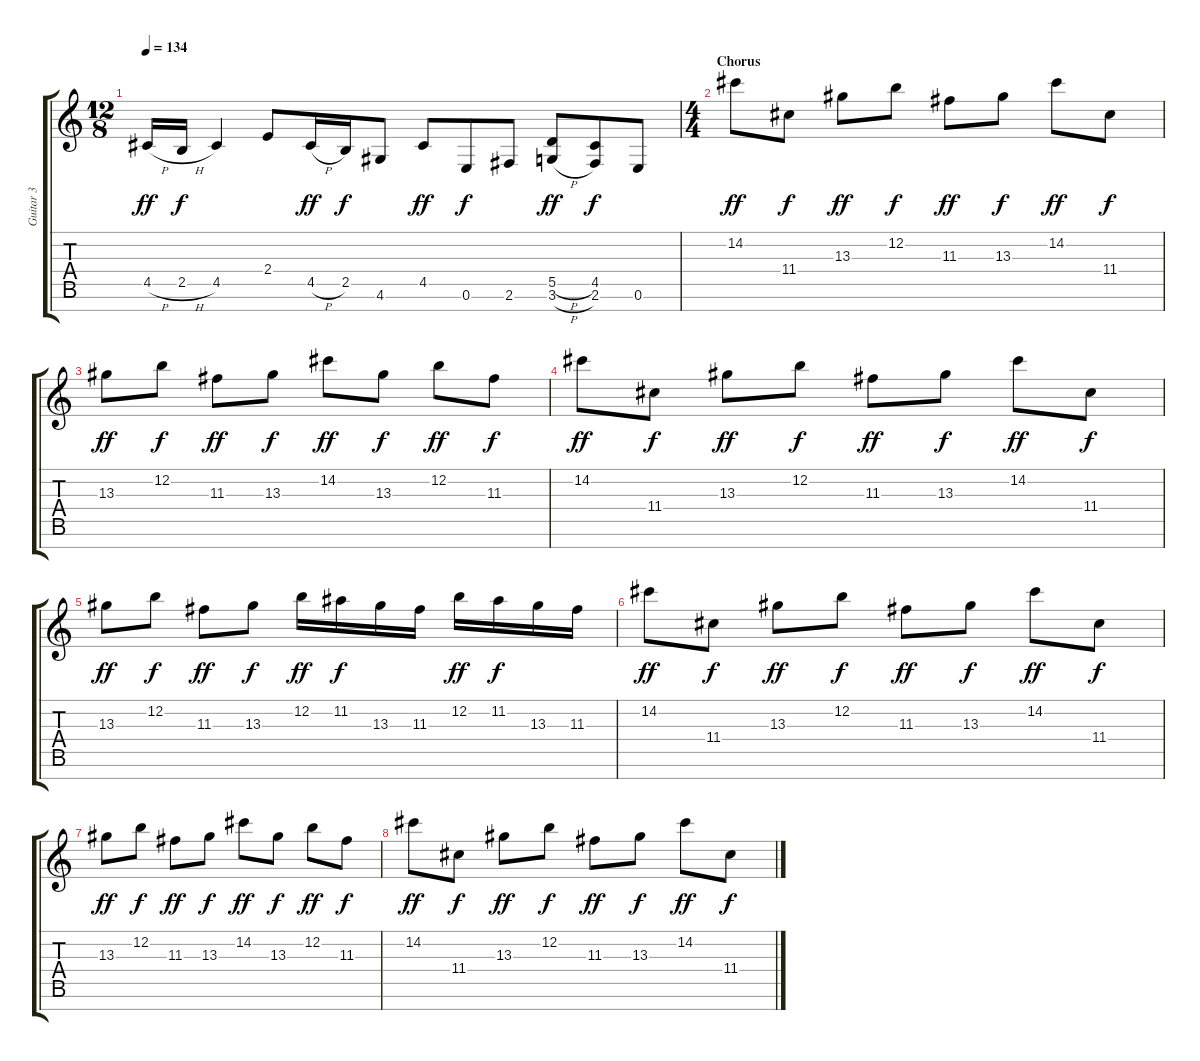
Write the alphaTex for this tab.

\track ("Guitar 3" "Guitar 3") {instrument distortionguitar}
\staff {score tabs}
\tuning (E4 B3 G3 D3 A2 E2 B1) {hide}
\ts (12 8)
\tempo 134
\clef g2
\ks c
4.5{h}.16{dy ff} 2.5{h}.16{dy f} 4.5.4 2.4.8 4.5{h}.16{dy ff} 2.5.16{dy f} 4.6.8 4.5.8{dy ff} 0.6.8{dy f} 2.6.8 (5.5{h} 3.6{h}).8{dy ff} (4.5 2.6).8{dy f} 0.6.8 |
\ts (4 4)
\section ("" "Chorus")
14.2.8{dy ff} 11.4.8{dy f} 13.3.8{dy ff} 12.2.8{dy f} 11.3.8{dy ff} 13.3.8{dy f} 14.2.8{dy ff} 11.4.8{dy f} |
13.3.8{dy ff} 12.2.8{dy f} 11.3.8{dy ff} 13.3.8{dy f} 14.2.8{dy ff} 13.3.8{dy f} 12.2.8{dy ff} 11.3.8{dy f} |
14.2.8{dy ff} 11.4.8{dy f} 13.3.8{dy ff} 12.2.8{dy f} 11.3.8{dy ff} 13.3.8{dy f} 14.2.8{dy ff} 11.4.8{dy f} |
13.3.8{dy ff} 12.2.8{dy f} 11.3.8{dy ff} 13.3.8{dy f} 12.2.16{dy ff} 11.2.16{dy f} 13.3.16 11.3.16 12.2.16{dy ff} 11.2.16{dy f} 13.3.16 11.3.16 |
14.2.8{dy ff} 11.4.8{dy f} 13.3.8{dy ff} 12.2.8{dy f} 11.3.8{dy ff} 13.3.8{dy f} 14.2.8{dy ff} 11.4.8{dy f} |
13.3.8{dy ff} 12.2.8{dy f} 11.3.8{dy ff} 13.3.8{dy f} 14.2.8{dy ff} 13.3.8{dy f} 12.2.8{dy ff} 11.3.8{dy f} |
14.2.8{dy ff} 11.4.8{dy f} 13.3.8{dy ff} 12.2.8{dy f} 11.3.8{dy ff} 13.3.8{dy f} 14.2.8{dy ff} 11.4.8{dy f}
